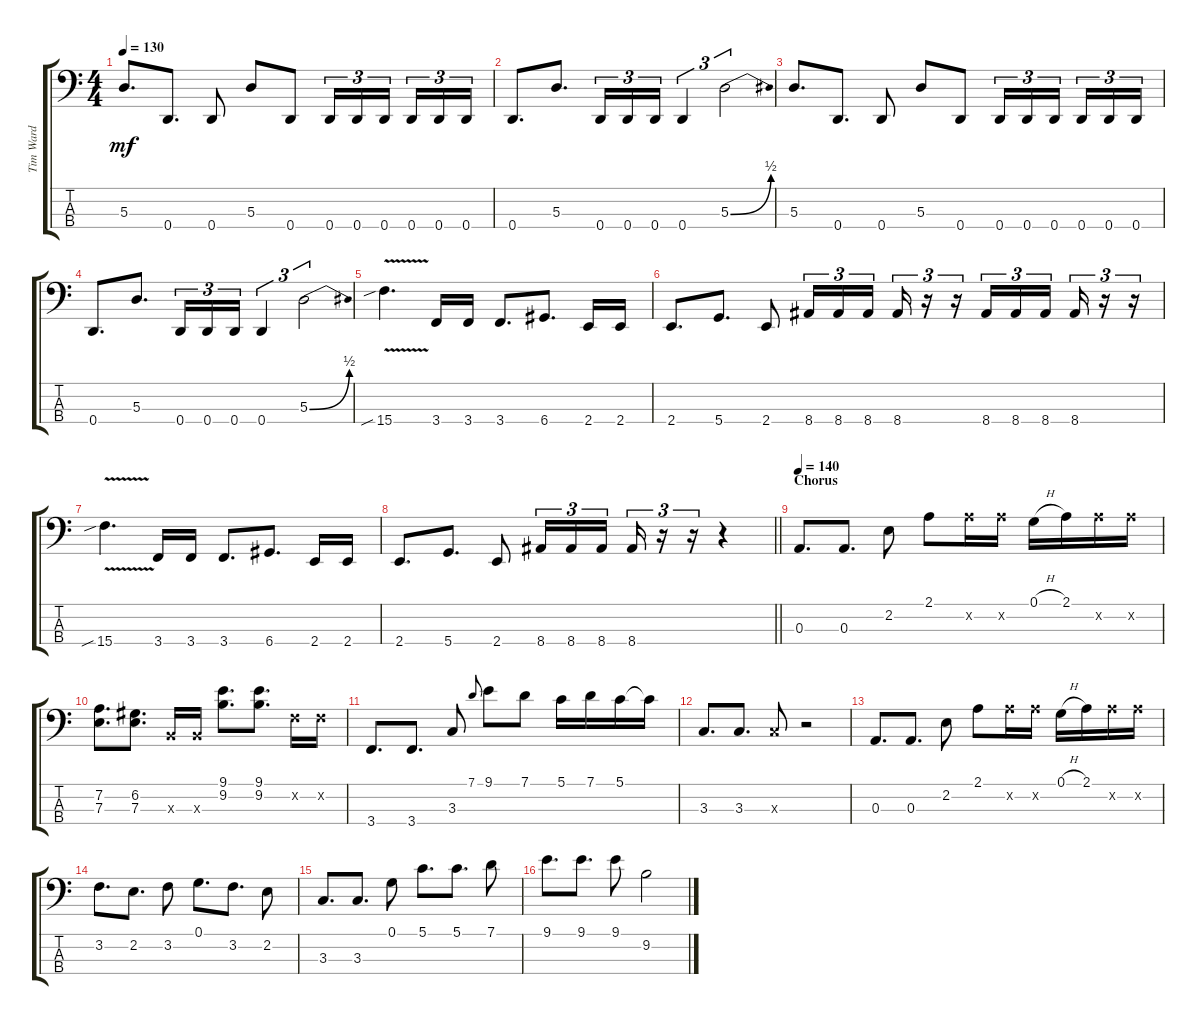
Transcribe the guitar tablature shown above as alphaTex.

\track ("Tim Ward" "Tim Ward") {instrument electricbassfinger}
\staff {score tabs}
\tuning (G2 D2 A1 D1) {hide}
\ts (4 4)
\tempo 130
\clef f4
\ks c
5.3.8{d dy mf} 0.4.8{d} 0.4.8 5.3.8 0.4.8 0.4.16{tu (3 2)} 0.4.16{tu (3 2)} 0.4.16{tu (3 2)} 0.4.16{tu (3 2)} 0.4.16{tu (3 2)} 0.4.16{tu (3 2)} |
0.4.8{d} 5.3.8{d} 0.4.16{tu (3 2)} 0.4.16{tu (3 2)} 0.4.16{tu (3 2)} 0.4.4{tu (3 2)} 5.3{be (bend 0 0 60 2)}.2{tu (3 2)} |
5.3.8{d} 0.4.8{d} 0.4.8 5.3.8 0.4.8 0.4.16{tu (3 2)} 0.4.16{tu (3 2)} 0.4.16{tu (3 2)} 0.4.16{tu (3 2)} 0.4.16{tu (3 2)} 0.4.16{tu (3 2)} |
0.4.8{d} 5.3.8{d} 0.4.16{tu (3 2)} 0.4.16{tu (3 2)} 0.4.16{tu (3 2)} 0.4.4{tu (3 2)} 5.3{be (bend 0 0 60 2)}.2{tu (3 2)} |
15.4{v sib}.4{d} 3.4.16 3.4.16 3.4.8{d} 6.4.8{d} 2.4.16 2.4.16 |
2.4.8{d} 5.4.8{d} 2.4.8 8.4.16{tu (3 2)} 8.4.16{tu (3 2)} 8.4.16{tu (3 2)} 8.4.16{tu (3 2)} r.16{tu (3 2)} r.16{tu (3 2)} 8.4.16{tu (3 2)} 8.4.16{tu (3 2)} 8.4.16{tu (3 2)} 8.4.16{tu (3 2)} r.16{tu (3 2)} r.16{tu (3 2)} |
15.4{v sib}.4{d} 3.4.16 3.4.16 3.4.8{d} 6.4.8{d} 2.4.16 2.4.16 |
\barLineRight lightlight
2.4.8{d} 5.4.8{d} 2.4.8 8.4.16{tu (3 2)} 8.4.16{tu (3 2)} 8.4.16{tu (3 2)} 8.4.16{tu (3 2)} r.16{tu (3 2)} r.16{tu (3 2)} r.4 |
\section ("" "Chorus")
\tempo 140
0.3.8{d} 0.3.8{d} 2.2.8 2.1.8 7.2{x}.16 7.2{x}.16 0.1{h}.16 2.1.16 7.2{x}.16 7.2{x}.16 |
(7.2 7.3).8{d} (6.2 7.3).8{d} 2.3{x}.16 2.3{x}.16 (9.1 9.2).8{d} (9.1 9.2).8{d} 3.2{x}.16 3.2{x}.16 |
3.4.8{d} 3.4.8{d} 3.3.8 7.1.8{gr onbeat} 9.1.8 7.1.8 5.1.16 7.1.16 5.1.16 5.1{t}.16 |
3.3.8{d} 3.3.8{d} 3.3{x}.8 r.2 |
0.3.8{d} 0.3.8{d} 2.2.8 2.1.8 7.2{x}.16 7.2{x}.16 0.1{h}.16 2.1.16 7.2{x}.16 7.2{x}.16 |
3.2.8{d} 2.2.8{d} 3.2.8 0.1.8{d} 3.2.8{d} 2.2.8 |
3.3.8{d} 3.3.8{d} 0.1.8 5.1.8{d} 5.1.8{d} 7.1.8 |
9.1.8{d} 9.1.8{d} 9.1.8 9.2.2
